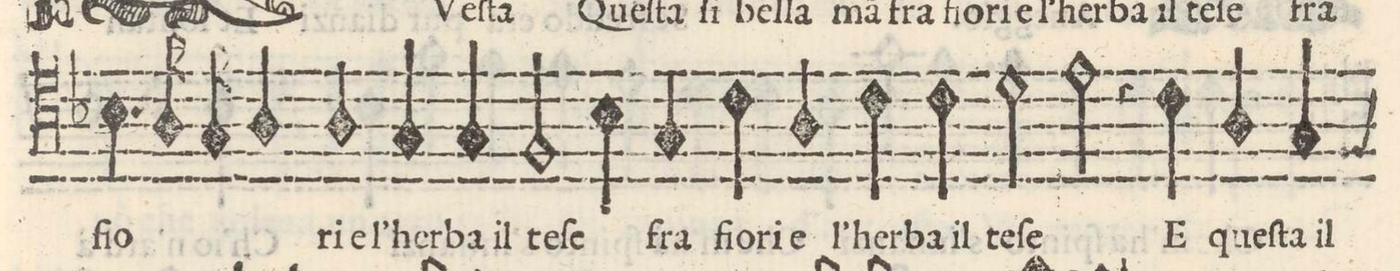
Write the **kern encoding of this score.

**kern	**text
*I"SESTO	*
*clefC4	*
*k[b-]	*
*met(C)	*
*M2/1	*
4.B-\	fio-
16A/	.
16G/	.
4A/	.
4A/	-ri e
=6-	=6-
4G/	l'her-
4G/	-ba il
2F/	te-
4B-\	-fe
4G/	fra
4c\	fio-
4A/	-ri e
=7-	=7-
4c\	l'her-
4c\	-ba il
2d\	te-
2e\	-fe
4r	.
4c\	E
=8-	=8-
4A/	queſ-
4G/	-ta il
*custos:F#	*
*-	*-
